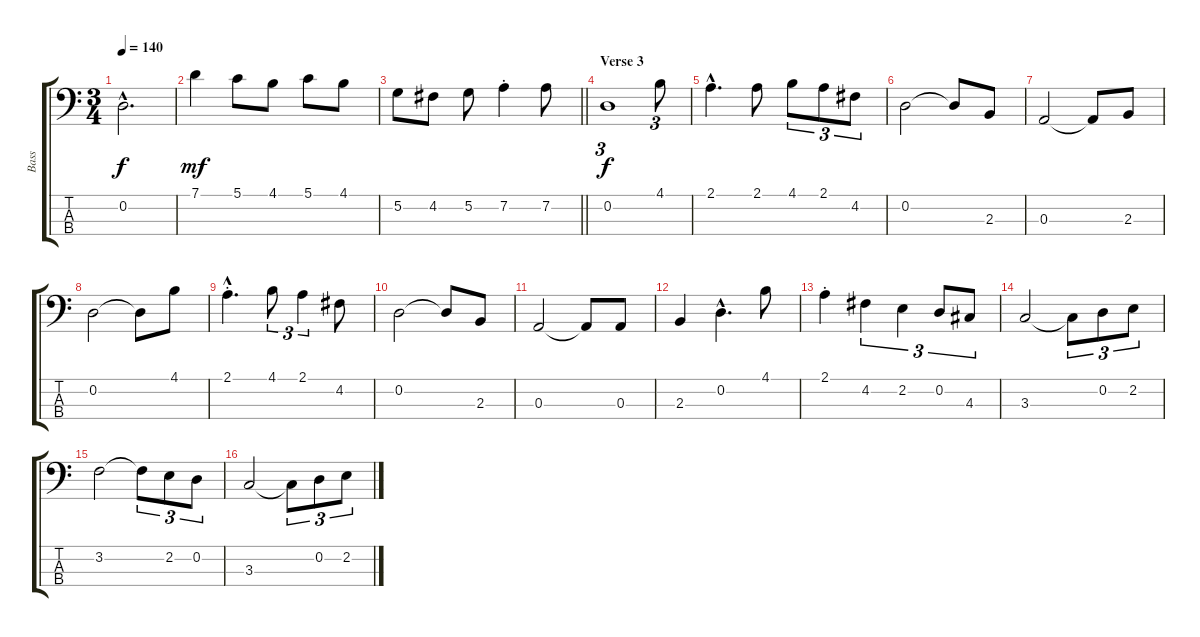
\track ("Bass" "Bass") {instrument electricbassfinger}
\staff {score tabs}
\tuning (G2 D2 A1 E1) {hide}
\ts (3 4)
\tempo 140
\clef f4
\ks c
0.2{hac t}.2{d dy f} |
7.1.4{dy mf} 5.1.8 4.1.8 5.1.8 4.1.8 |
\barLineRight lightlight
5.2.8 4.2.8 5.2.8 7.2{st}.4 7.2.8 |
\section ("" "Verse 3")
0.2.1{tu (3 2) dy f} 4.1.8{tu (3 2)} |
2.1{hac}.4{d} 2.1.8 4.1.8{tu (3 2)} 2.1.8{tu (3 2)} 4.2.8{tu (3 2)} |
0.2.2 0.2{t}.8 2.3.8 |
0.3.2 0.3{t}.8 2.3.8 |
0.2.2 0.2{t}.8 4.1.8 |
2.1{hac st}.4{d} 4.1.8{tu (3 2)} 2.1.4{tu (3 2)} 4.2.8 |
0.2.2 0.2{t}.8 2.3.8 |
0.3.2 0.3{t}.8 0.3.8 |
2.3.4 0.2{hac}.4{d} 4.1.8 |
2.1{st}.4 4.2.4{tu (3 2)} 2.2.4{tu (3 2)} 0.2.8{tu (3 2)} 4.3.8{tu (3 2)} |
3.3.2 3.3{t}.8{tu (3 2)} 0.2.8{tu (3 2)} 2.2.8{tu (3 2)} |
3.2.2 3.2{t}.8{tu (3 2)} 2.2.8{tu (3 2)} 0.2.8{tu (3 2)} |
3.3.2 3.3{t}.8{tu (3 2)} 0.2.8{tu (3 2)} 2.2.8{tu (3 2)}
